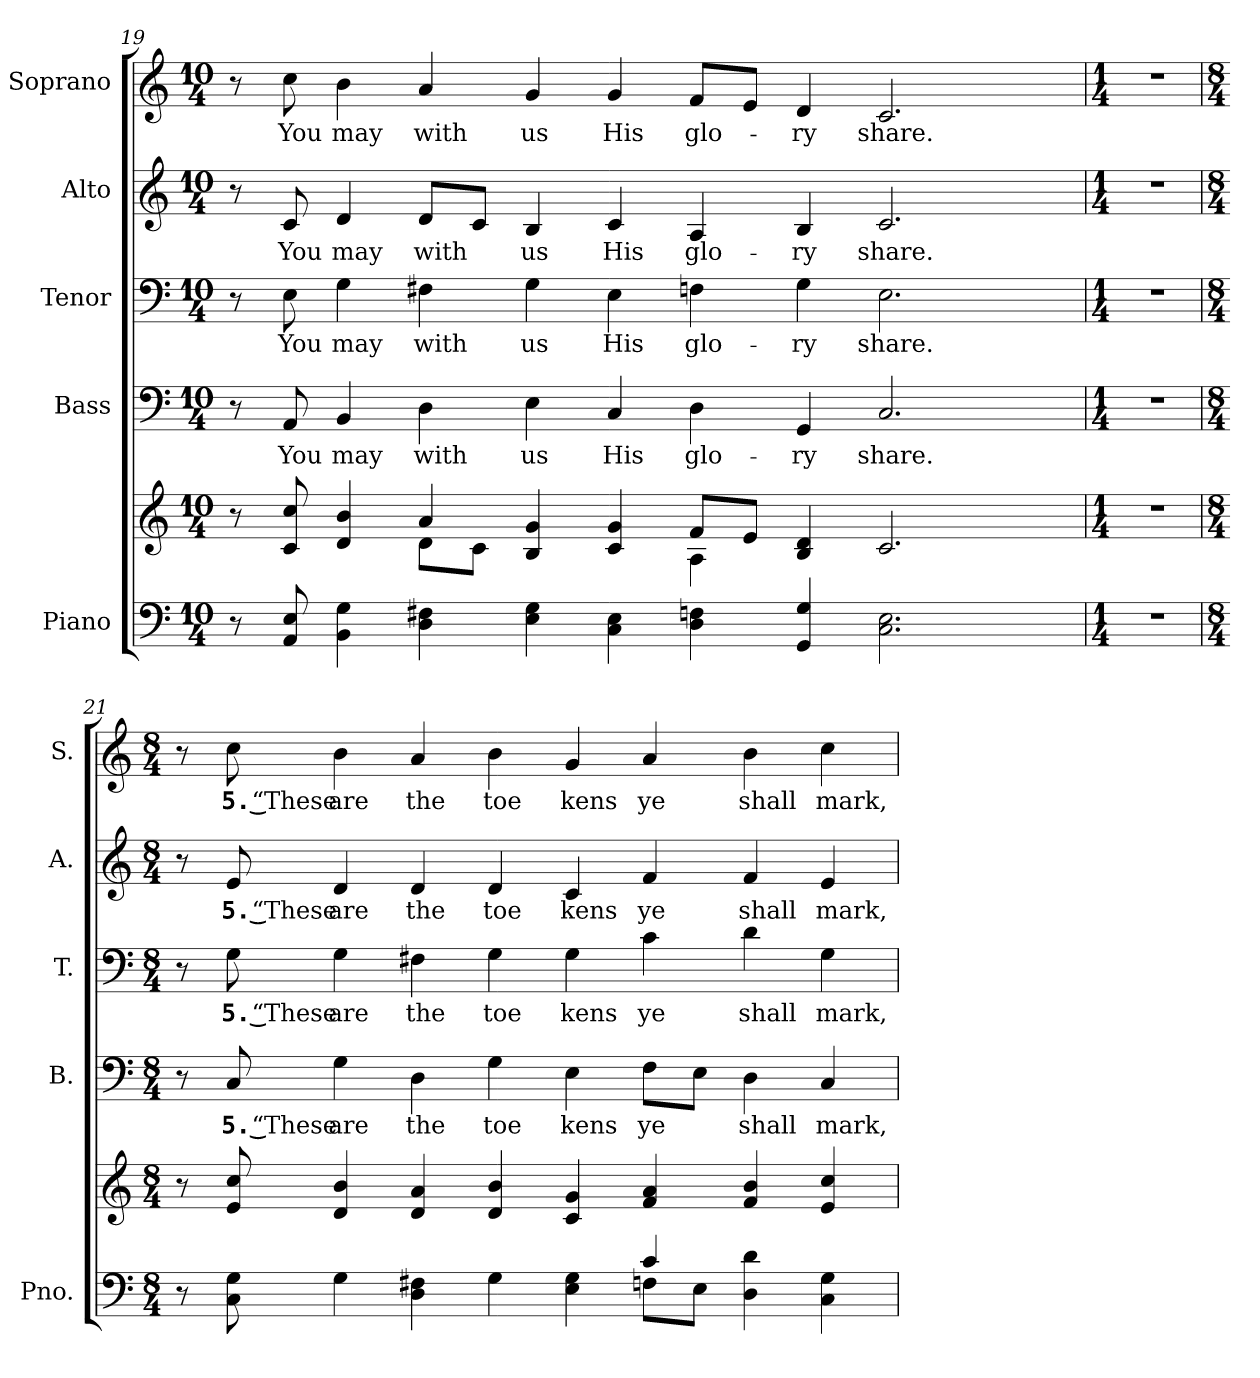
**kern	**kern	**kern	**text	**kern	**text	**kern	**text	**kern	**text
*part5	*part5	*part4	*part4	*part3	*part3	*part2	*part2	*part1	*part1
*staff6	*staff5	*staff4	*staff4	*staff3	*staff3	*staff2	*staff2	*staff1	*staff1
*I"Piano	*	*I"Bass	*	*I"Tenor	*	*I"Alto	*	*I"Soprano	*
*I'Pno.	*	*I'B.	*	*I'T.	*	*I'A.	*	*I'S.	*
!!LO:PB:g=z
*clefF4	*clefG2	*clefF4	*	*clefF4	*	*clefG2	*	*clefG2	*
*k[]	*k[]	*k[]	*	*k[]	*	*k[]	*	*k[]	*
*C:	*C:	*C:	*	*C:	*	*C:	*	*C:	*
*M10/4	*M10/4	*M10/4	*	*M10/4	*	*M10/4	*	*M10/4	*
=19	=19	=19	=19	=19	=19	=19	=19	=19	=19
*	*^	*	*	*	*	*	*	*	*
8r	8r	2ryy	8r	.	8r	.	8r	.	8r	.
!	!	!	!	!LO:LY:b:color=#000000	!	!	!	!	!	!
!	!	!	!	!	!	!LO:LY:b:color=#000000	!	!	!	!
!	!	!	!	!	!	!	!	!LO:LY:b:color=#000000	!	!
!	!	!	!	!	!	!	!	!	!	!LO:LY:b:color=#000000
8AAi/ 8Ei	8ci/ 8cci	.	8AAi/	You	8Ei\	You	8ci/	You	8cci\	You
!	!	!	!	!LO:LY:b:color=#000000	!	!	!	!	!	!
!	!	!	!	!	!	!LO:LY:b:color=#000000	!	!	!	!
!	!	!	!	!	!	!	!	!LO:LY:b:color=#000000	!	!
!	!	!	!	!	!	!	!	!	!	!LO:LY:b:color=#000000
4BBi\ 4Gi	4di/ 4bi	.	4BBi/	may	4Gi\	may	4di/	may	4bi\	may
!	!	!	!	!LO:LY:b:color=#000000	!	!	!	!	!	!
!	!	!	!	!	!	!LO:LY:b:color=#000000	!	!	!	!
!	!	!	!	!	!	!	!	!LO:LY:b:color=#000000	!	!
!	!	!	!	!	!	!	!	!	!	!LO:LY:b:color=#000000
4Di\ 4F#Xi	4ai/	8di\L	4Di\	with	4F#Xi\	with	8di/L	with	4ai/	with
.	.	8ci\J	.	.	.	.	8ci/J	.	.	.
!	!	!	!	!LO:LY:b:color=#000000	!	!	!	!	!	!
!	!	!	!	!	!	!LO:LY:b:color=#000000	!	!	!	!
!	!	!	!	!	!	!	!	!LO:LY:b:color=#000000	!	!
!	!	!	!	!	!	!	!	!	!	!LO:LY:b:color=#000000
4Ei\ 4Gi	4Bi/ 4gi	4ryy	4Ei\	us	4Gi\	us	4Bi/	us	4gi/	us
!	!	!	!	!LO:LY:b:color=#000000	!	!	!	!	!	!
!	!	!	!	!	!	!LO:LY:b:color=#000000	!	!	!	!
!	!	!	!	!	!	!	!	!LO:LY:b:color=#000000	!	!
!	!	!	!	!	!	!	!	!	!	!LO:LY:b:color=#000000
4Ci\ 4Ei	4ci/ 4gi	4ryy	4Ci/	His	4Ei\	His	4ci/	His	4gi/	His
!	!	!	!	!LO:LY:b:color=#000000	!	!	!	!	!	!
!	!	!	!	!	!	!LO:LY:b:color=#000000	!	!	!	!
!	!	!	!	!	!	!	!	!LO:LY:b:color=#000000	!	!
!	!	!	!	!	!	!	!	!	!	!LO:LY:b:color=#000000
4Di\ 4Fni	8fi/L	4Ai\	4Di\	glo-	4Fni\	glo-	4Ai/	glo-	8fi/L	glo-
.	8ei/J	.	.	.	.	.	.	.	8ei/J	.
!	!	!	!	!LO:LY:b:color=#000000	!	!	!	!	!	!
!	!	!	!	!	!	!LO:LY:b:color=#000000	!	!	!	!
!	!	!	!	!	!	!	!	!LO:LY:b:color=#000000	!	!
!	!	!	!	!	!	!	!	!	!	!LO:LY:b:color=#000000
4GGi/ 4Gi	4Bi/ 4di	2ryy	4GGi/	-ry	4Gi\	-ry	4Bi/	-ry	4di/	-ry
!	!	!	!	!LO:LY:b:color=#000000	!	!	!	!	!	!
!	!	!	!	!	!	!LO:LY:b:color=#000000	!	!	!	!
!	!	!	!	!	!	!	!	!LO:LY:b:color=#000000	!	!
!	!	!	!	!	!	!	!	!	!	!LO:LY:b:color=#000000
2.Ci\ 2.Ei	2.ci/	.	2.Ci/	share.	2.Ei\	share.	2.ci/	share.	2.ci/	share.
.	.	2ryy	.	.	.	.	.	.	.	.
*	*v	*v	*	*	*	*	*	*	*	*
!!LO:PB:g=z
=20	=20	=20	=20	=20	=20	=20	=20	=20	=20
*M1/4	*M1/4	*M1/4	*	*M1/4	*	*M1/4	*	*M1/4	*
*	*^	*	*	*	*	*	*	*	*
!LO:N:vis=1	!LO:N:vis=1	!	!LO:N:vis=1	!	!LO:N:vis=1	!	!LO:N:vis=1	!	!LO:N:vis=1	!
*	*v	*v	*	*	*	*	*	*	*	*
4r	4r	4r	.	4r	.	4r	.	4r	.
!!LO:PB:g=z
=21	=21	=21	=21	=21	=21	=21	=21	=21	=21
*M8/4	*M8/4	*M8/4	*	*M8/4	*	*M8/4	*	*M8/4	*
*^	*	*	*	*	*	*	*	*	*
8r	1ryy	8r	8r	.	8r	.	8r	.	8r	.
!	!	!	!	!LO:LY:b:color=#000000	!	!	!	!	!	!
!	!	!	!	!	!	!LO:LY:b:color=#000000	!	!	!	!
!	!	!	!	!	!	!	!	!LO:LY:b:color=#000000	!	!
!	!	!	!	!	!	!	!	!	!	!LO:LY:b:color=#000000
8Ci\ 8Gi	.	8ei/ 8cci	8Ci/	5. “These	8Gi\	5. “These	8ei/	5. “These	8cci\	5. “These
!	!	!	!	!LO:LY:b:color=#000000	!	!	!	!	!	!
!	!	!	!	!	!	!LO:LY:b:color=#000000	!	!	!	!
!	!	!	!	!	!	!	!	!LO:LY:b:color=#000000	!	!
!	!	!	!	!	!	!	!	!	!	!LO:LY:b:color=#000000
4Gi\	.	4di/ 4bi	4Gi\	are	4Gi\	are	4di/	are	4bi\	are
!	!	!	!	!LO:LY:b:color=#000000	!	!	!	!	!	!
!	!	!	!	!	!	!LO:LY:b:color=#000000	!	!	!	!
!	!	!	!	!	!	!	!	!LO:LY:b:color=#000000	!	!
!	!	!	!	!	!	!	!	!	!	!LO:LY:b:color=#000000
4Di\ 4F#Xi	.	4di/ 4ai	4Di\	the	4F#Xi\	the	4di/	the	4ai/	the
!	!	!	!	!LO:LY:b:color=#000000	!	!	!	!	!	!
!	!	!	!	!	!	!LO:LY:b:color=#000000	!	!	!	!
!	!	!	!	!	!	!	!	!LO:LY:b:color=#000000	!	!
!	!	!	!	!	!	!	!	!	!	!LO:LY:b:color=#000000
4Gi\	.	4di/ 4bi	4Gi\	toe	4Gi\	toe	4di/	toe	4bi\	toe
!	!	!	!	!LO:LY:b:color=#000000	!	!	!	!	!	!
!	!	!	!	!	!	!LO:LY:b:color=#000000	!	!	!	!
!	!	!	!	!	!	!	!	!LO:LY:b:color=#000000	!	!
!	!	!	!	!	!	!	!	!	!	!LO:LY:b:color=#000000
4Ei\ 4Gi	4ryy	4ci/ 4gi	4Ei\	kens	4Gi\	kens	4ci/	kens	4gi/	kens
!	!	!	!	!LO:LY:b:color=#000000	!	!	!	!	!	!
!	!	!	!	!	!	!LO:LY:b:color=#000000	!	!	!	!
!	!	!	!	!	!	!	!	!LO:LY:b:color=#000000	!	!
!	!	!	!	!	!	!	!	!	!	!LO:LY:b:color=#000000
4ci/	8Fni\L	4fi/ 4ai	8Fi\L	ye	4ci\	ye	4fi/	ye	4ai/	ye
.	8Ei\J	.	8Ei\J	.	.	.	.	.	.	.
!	!	!	!	!LO:LY:b:color=#000000	!	!	!	!	!	!
!	!	!	!	!	!	!LO:LY:b:color=#000000	!	!	!	!
!	!	!	!	!	!	!	!	!LO:LY:b:color=#000000	!	!
!	!	!	!	!	!	!	!	!	!	!LO:LY:b:color=#000000
4Di\ 4di	2ryy	4fi/ 4bi	4Di\	shall	4di\	shall	4fi/	shall	4bi\	shall
!	!	!	!	!LO:LY:b:color=#000000	!	!	!	!	!	!
!	!	!	!	!	!	!LO:LY:b:color=#000000	!	!	!	!
!	!	!	!	!	!	!	!	!LO:LY:b:color=#000000	!	!
!	!	!	!	!	!	!	!	!	!	!LO:LY:b:color=#000000
4Ci\ 4Gi	.	4ei/ 4cci	4Ci/	mark,	4Gi\	mark,	4ei/	mark,	4cci\	mark,
*v	*v	*	*	*	*	*	*	*	*	*
=	=	=	=	=	=	=	=	=	=
*-	*-	*-	*-	*-	*-	*-	*-	*-	*-
